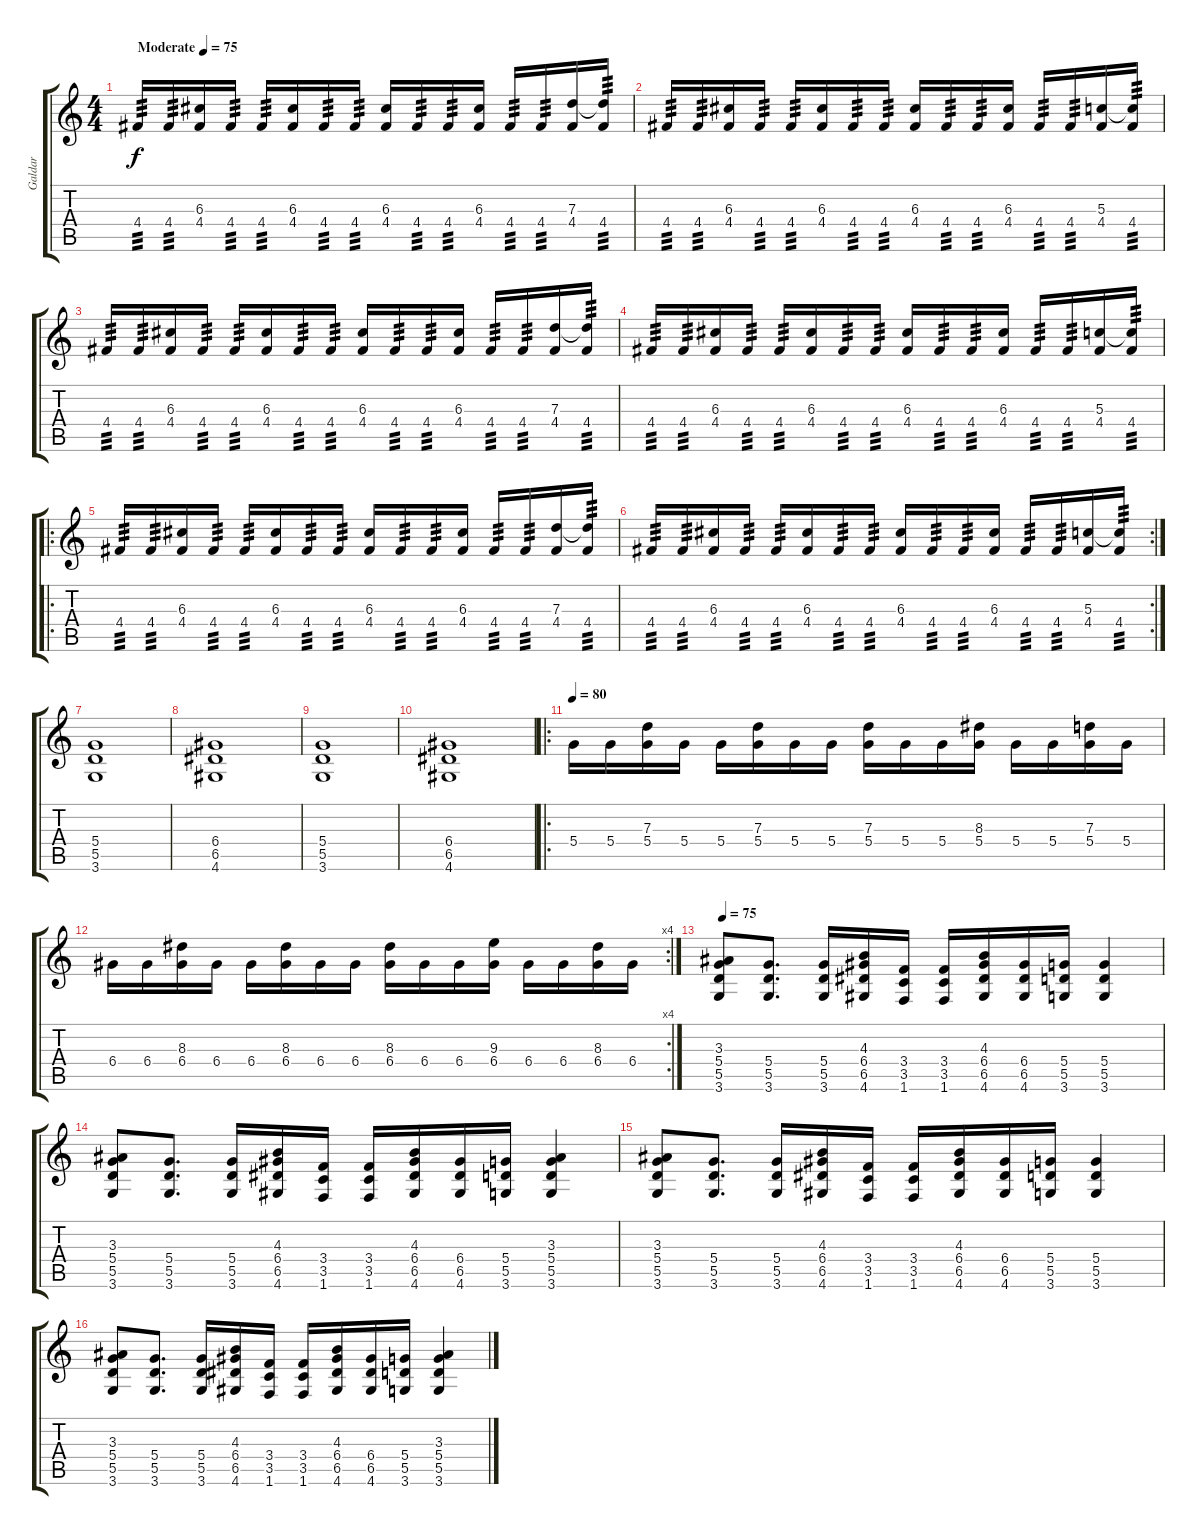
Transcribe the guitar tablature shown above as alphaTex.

\track ("Galdar" "Galdar") {instrument distortionguitar}
\staff {score tabs}
\tuning (E4 B3 G3 D3 A2 E2) {hide}
\ts (4 4)
\tempo (75 "Moderate")
\clef g2
\ks c
4.4.16{tp 3 dy f instrument distortionguitar} 4.4.16{tp 3} (6.3 4.4).16 4.4.16{tp 3} 4.4.16{tp 3} (6.3 4.4).16 4.4.16{tp 3} 4.4.16{tp 3} (6.3 4.4).16 4.4.16{tp 3} 4.4.16{tp 3} (6.3 4.4).16 4.4.16{tp 3} 4.4.16{tp 3} (7.3 4.4).16 (7.3{t} 4.4).16{tp 3} |
4.4.16{tp 3} 4.4.16{tp 3} (6.3 4.4).16 4.4.16{tp 3} 4.4.16{tp 3} (6.3 4.4).16 4.4.16{tp 3} 4.4.16{tp 3} (6.3 4.4).16 4.4.16{tp 3} 4.4.16{tp 3} (6.3 4.4).16 4.4.16{tp 3} 4.4.16{tp 3} (5.3 4.4).16 (5.3{t} 4.4).16{tp 3} |
4.4.16{tp 3} 4.4.16{tp 3} (6.3 4.4).16 4.4.16{tp 3} 4.4.16{tp 3} (6.3 4.4).16 4.4.16{tp 3} 4.4.16{tp 3} (6.3 4.4).16 4.4.16{tp 3} 4.4.16{tp 3} (6.3 4.4).16 4.4.16{tp 3} 4.4.16{tp 3} (7.3 4.4).16 (7.3{t} 4.4).16{tp 3} |
4.4.16{tp 3} 4.4.16{tp 3} (6.3 4.4).16 4.4.16{tp 3} 4.4.16{tp 3} (6.3 4.4).16 4.4.16{tp 3} 4.4.16{tp 3} (6.3 4.4).16 4.4.16{tp 3} 4.4.16{tp 3} (6.3 4.4).16 4.4.16{tp 3} 4.4.16{tp 3} (5.3 4.4).16 (5.3{t} 4.4).16{tp 3} |
\ro
4.4.16{tp 3} 4.4.16{tp 3} (6.3 4.4).16 4.4.16{tp 3} 4.4.16{tp 3} (6.3 4.4).16 4.4.16{tp 3} 4.4.16{tp 3} (6.3 4.4).16 4.4.16{tp 3} 4.4.16{tp 3} (6.3 4.4).16 4.4.16{tp 3} 4.4.16{tp 3} (7.3 4.4).16 (7.3{t} 4.4).16{tp 3} |
\rc 2
4.4.16{tp 3} 4.4.16{tp 3} (6.3 4.4).16 4.4.16{tp 3} 4.4.16{tp 3} (6.3 4.4).16 4.4.16{tp 3} 4.4.16{tp 3} (6.3 4.4).16 4.4.16{tp 3} 4.4.16{tp 3} (6.3 4.4).16 4.4.16{tp 3} 4.4.16{tp 3} (5.3 4.4).16 (5.3{t} 4.4).16{tp 3} |
(5.4 5.5 3.6).1 |
(6.4 6.5 4.6).1 |
(5.4 5.5 3.6).1 |
(6.4 6.5 4.6).1 |
\ro
\tempo 80
5.4.16 5.4.16 (7.3 5.4).16 5.4.16 5.4.16 (7.3 5.4).16 5.4.16 5.4.16 (7.3 5.4).16 5.4.16 5.4.16 (8.3 5.4).16 5.4.16 5.4.16 (7.3 5.4).16 5.4.16 |
\rc 4
6.4.16 6.4.16 (8.3 6.4).16 6.4.16 6.4.16 (8.3 6.4).16 6.4.16 6.4.16 (8.3 6.4).16 6.4.16 6.4.16 (9.3 6.4).16 6.4.16 6.4.16 (8.3 6.4).16 6.4.16 |
\tempo 75
(3.3 5.4 5.5 3.6).8 (5.4 5.5 3.6).8{d} (5.4 5.5 3.6).16 (4.3 6.4 6.5 4.6).16 (3.4 3.5 1.6).16 (3.4 3.5 1.6).16 (4.3 6.4 6.5 4.6).16 (6.4 6.5 4.6).16 (5.4 5.5 3.6).16 (5.4 5.5 3.6).4 |
(3.3 5.4 5.5 3.6).8 (5.4 5.5 3.6).8{d} (5.4 5.5 3.6).16 (4.3 6.4 6.5 4.6).16 (3.4 3.5 1.6).16 (3.4 3.5 1.6).16 (4.3 6.4 6.5 4.6).16 (6.4 6.5 4.6).16 (5.4 5.5 3.6).16 (3.3 5.4 5.5 3.6).4 |
(3.3 5.4 5.5 3.6).8 (5.4 5.5 3.6).8{d} (5.4 5.5 3.6).16 (4.3 6.4 6.5 4.6).16 (3.4 3.5 1.6).16 (3.4 3.5 1.6).16 (4.3 6.4 6.5 4.6).16 (6.4 6.5 4.6).16 (5.4 5.5 3.6).16 (5.4 5.5 3.6).4 |
(3.3 5.4 5.5 3.6).8 (5.4 5.5 3.6).8{d} (5.4 5.5 3.6).16 (4.3 6.4 6.5 4.6).16 (3.4 3.5 1.6).16 (3.4 3.5 1.6).16 (4.3 6.4 6.5 4.6).16 (6.4 6.5 4.6).16 (5.4 5.5 3.6).16 (3.3 5.4 5.5 3.6).4
